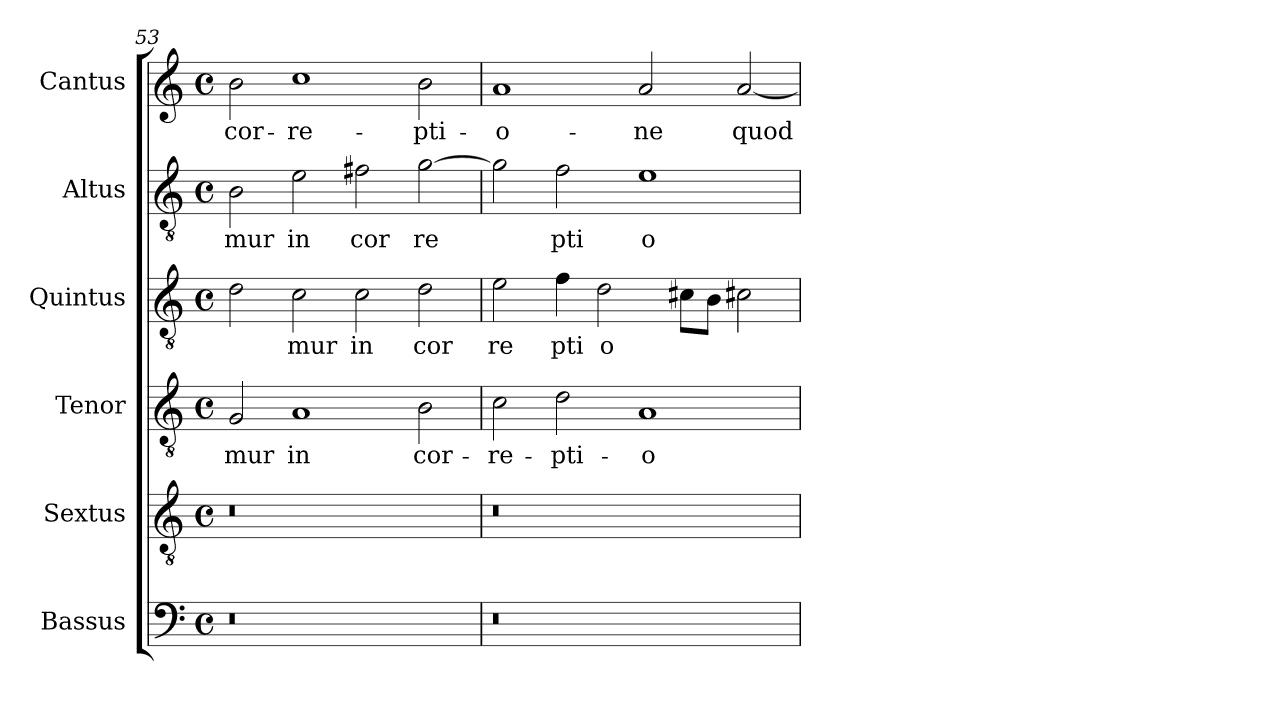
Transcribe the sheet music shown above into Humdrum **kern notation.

**kern	**kern	**kern	**text	**kern	**text	**kern	**text	**kern	**text
*part6	*part5	*part4	*part4	*part3	*part3	*part2	*part2	*part1	*part1
*staff6	*staff5	*staff4	*staff4	*staff3	*staff3	*staff2	*staff2	*staff1	*staff1
*I"Bassus	*I"Sextus	*I"Tenor	*	*I"Quintus	*	*I"Altus	*	*I"Cantus	*
*clefF4	*clefGv2	*clefGv2	*	*clefGv2	*	*clefGv2	*	*clefG2	*
*M4/4	*M4/4	*M4/4	*	*M4/4	*	*M4/4	*	*M4/4	*
*met(c)	*met(c)	*met(c)	*	*met(c)	*	*met(c)	*	*met(c)	*
=53	=53	=53	=53	=53	=53	=53	=53	=53	=53
!	!	!	!LO:LY:b:cj	!	!	!	!LO:LY:b:cj	!	!LO:LY:b:cj
0r	0r	2G/	-mur	2d\	.	2B\	mur	2b\	cor-
!	!	!	!LO:LY:b:cj	!	!LO:LY:b:cj	!	!LO:LY:b:cj	!	!LO:LY:b:cj
.	.	1A	in	2c\	mur	2e\	in	1cc	-re-
!	!	!	!	!	!LO:LY:b:cj	!	!LO:LY:b:cj	!	!
.	.	.	.	2c\	in	2f#X\	cor	.	.
!	!	!	!LO:LY:b:cj	!	!LO:LY:b:cj	!	!LO:LY:b:cj	!	!LO:LY:b:cj
.	.	2B\	cor-	2d\	cor	[>2g\	re	2b\	-pti-
=54	=54	=54	=54	=54	=54	=54	=54	=54	=54
!	!	!	!LO:LY:b:cj	!	!LO:LY:b:cj	!	!	!	!LO:LY:b:cj
0r	0r	2c\	-re-	2e\	re	2g\]	.	1a	-o-
!	!	!	!LO:LY:b:cj	!	!LO:LY:b:cj	!	!LO:LY:b:cj	!	!
.	.	2d\	-pti-	4f\	pti	2f\	pti	.	.
!	!	!	!	!	!LO:LY:b:cj	!	!	!	!
.	.	.	.	2d\	o	.	.	.	.
!	!	!	!LO:LY:b:cj	!	!	!	!LO:LY:b:cj	!	!LO:LY:b:cj
.	.	1A	-o-	.	.	1e	o	2a/	-ne
.	.	.	.	8c#X\L	.	.	.	.	.
.	.	.	.	8B\J	.	.	.	.	.
!	!	!	!	!	!	!	!	!	!LO:LY:b
.	.	.	.	2c#X\	.	.	.	[<2a/	quod
=	=	=	=	=	=	=	=	=	=
*-	*-	*-	*-	*-	*-	*-	*-	*-	*-
